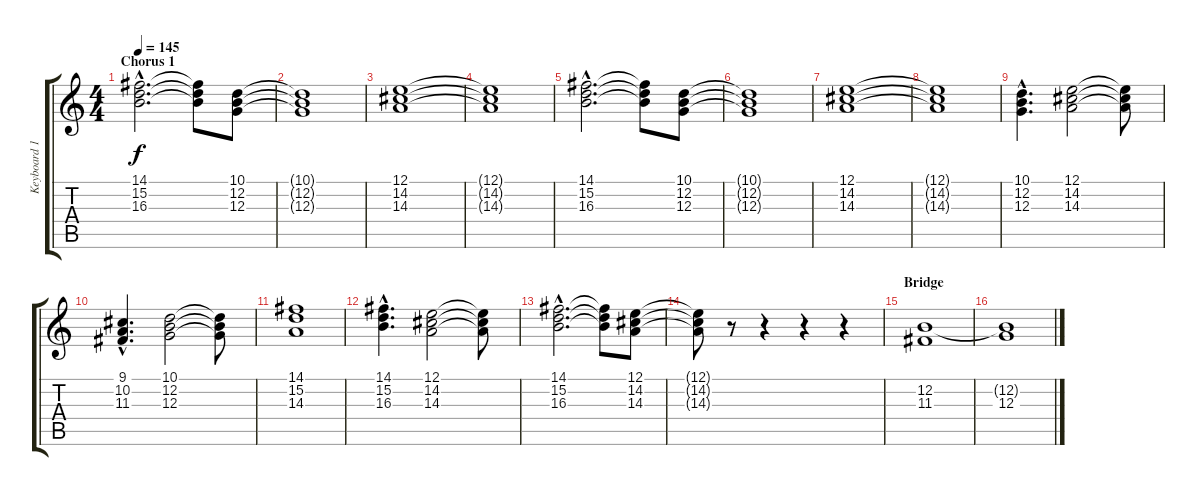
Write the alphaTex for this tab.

\track ("Keyboard 1" "Keyboard 1") {instrument stringensemble1}
\staff {score tabs}
\tuning (E4 B3 G3 D3 A2 E2) {hide}
\ts (4 4)
\section ("" "Chorus 1")
\tempo 145
\clef g2
\ks c
(14.1{hac} 15.2{hac} 16.3{hac}).2{d dy f} (14.1{t} 15.2{t} 16.3{t}).8 (10.1 12.2 12.3).8 |
(10.1{t} 12.2{t} 12.3{t}).1 |
(12.1 14.2 14.3).1 |
(12.1{t} 14.2{t} 14.3{t}).1 |
(14.1{hac} 15.2{hac} 16.3{hac}).2{d} (14.1{t} 15.2{t} 16.3{t}).8 (10.1 12.2 12.3).8 |
(10.1{t} 12.2{t} 12.3{t}).1 |
(12.1 14.2 14.3).1 |
(12.1{t} 14.2{t} 14.3{t}).1 |
\section ("" "")
(10.1{hac} 12.2{hac} 12.3{hac}).4{d} (12.1 14.2 14.3).2 (12.1{t} 14.2{t} 14.3{t}).8 |
(9.1{hac} 10.2{hac} 11.3{hac}).4{d} (10.1 12.2 12.3).2 (10.1{t} 12.2{t} 12.3{t}).8 |
(14.1 15.2 14.3).1 |
(14.1{hac} 15.2{hac} 16.3{hac}).4{d} (12.1 14.2 14.3).2 (12.1{t} 14.2{t} 14.3{t}).8 |
(14.1{hac} 15.2{hac} 16.3{hac}).2{d} (14.1{t} 15.2{t} 16.3{t}).8 (12.1 14.2 14.3).8 |
(12.1{t} 14.2{t} 14.3{t}).8 r.8 r.4 r.4 r.4 |
\section ("" "Bridge")
(12.2 11.3).1 |
(12.2{t} 12.3).1
